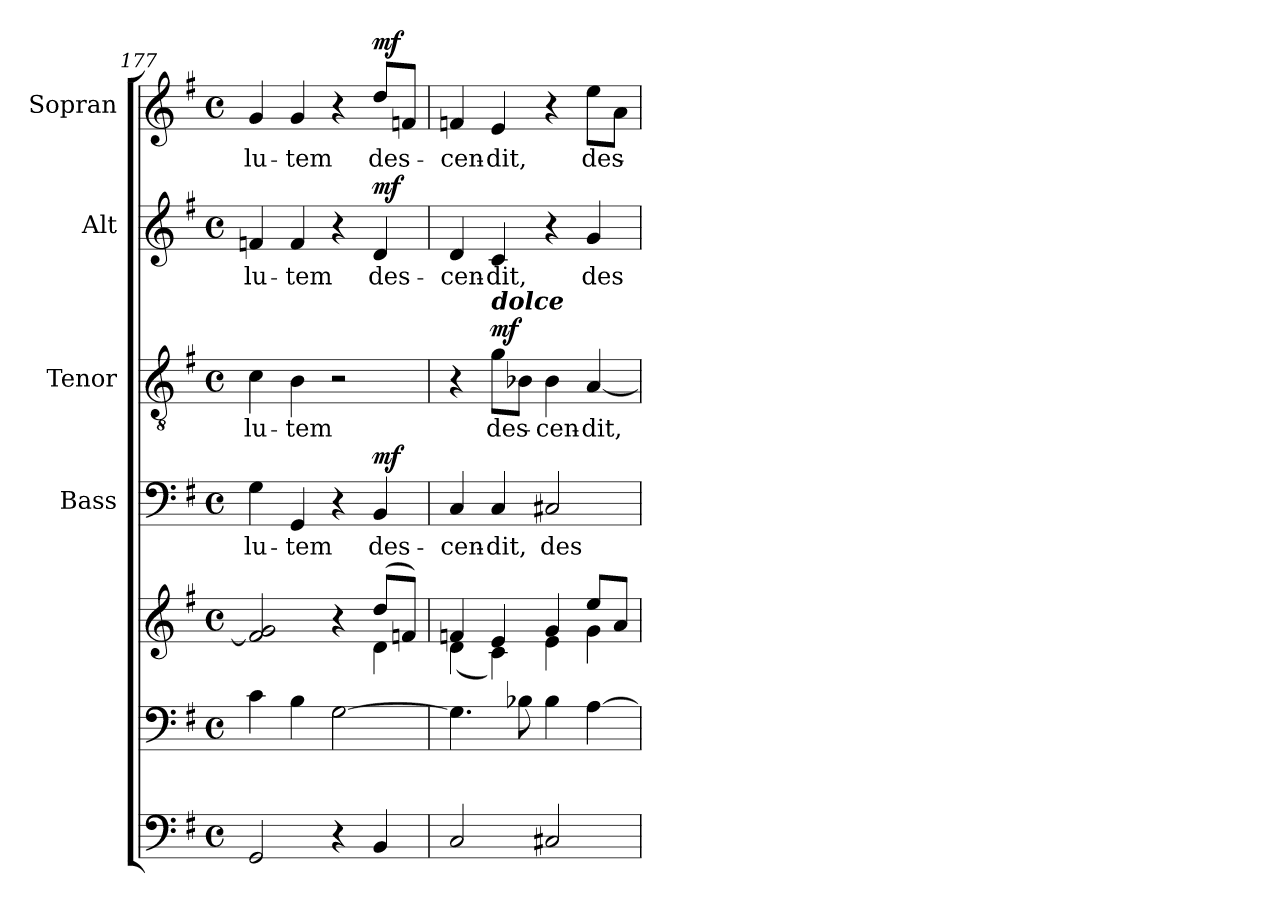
**kern	**kern	**kern	**kern	**text	**dynam	**kern	**text	**dynam	**kern	**text	**dynam	**kern	**text	**dynam
*part6	*part5	*part5	*part4	*part4	*part4	*part3	*part3	*part3	*part2	*part2	*part2	*part1	*part1	*part1
*staff7	*staff6	*staff5	*staff4	*staff4	*staff4	*staff3	*staff3	*staff3	*staff2	*staff2	*staff2	*staff1	*staff1	*staff1
*	*	*	*I"Bass	*	*	*I"Tenor	*	*	*I"Alt	*	*	*I"Sopran	*	*
*	*	*	*I'B.	*	*	*I'T.	*	*	*I'A.	*	*	*I'S.	*	*
*clefF4	*clefF4	*clefG2	*clefF4	*	*	*clefGv2	*	*	*clefG2	*	*	*clefG2	*	*
*ITrd7c12	*	*	*	*	*	*	*	*	*	*	*	*	*	*
*k[f#]	*k[f#]	*k[f#]	*k[f#]	*	*	*k[f#]	*	*	*k[f#]	*	*	*k[f#]	*	*
*G:	*G:	*G:	*G:	*	*	*G:	*	*	*G:	*	*	*G:	*	*
*M4/4	*M4/4	*M4/4	*M4/4	*	*	*M4/4	*	*	*M4/4	*	*	*M4/4	*	*
*met(c)	*met(c)	*met(c)	*met(c)	*	*	*met(c)	*	*	*met(c)	*	*	*met(c)	*	*
=177	=177	=177	=177	=177	=177	=177	=177	=177	=177	=177	=177	=177	=177	=177
*	*	*^	*	*	*	*	*	*	*	*	*	*	*	*
!	!	!	!	!	!LO:LY:b	!	!	!LO:LY:b	!	!	!LO:LY:b	!	!	!LO:LY:b	!
2GGG/	4c\	2f/] 2g/	2.ryy	4G\	-lu-	.	4c\	-lu-	.	4fn/	-lu-	.	4g/	-lu-	.
!	!	!	!	!	!LO:LY:b	!	!	!LO:LY:b	!	!	!LO:LY:b	!	!	!LO:LY:b	!
.	4B\	.	.	4GG/	-tem	.	4B\	-tem	.	4f/	-tem	.	4g/	-tem	.
4r	[2G\	4r	.	4r	.	.	2r	.	.	4r	.	.	4r	.	.
!	!	!	!	!	!LO:LY:b	!LO:DY:a	!	!	!	!	!LO:LY:b	!LO:DY:a	!	!LO:LY:b	!LO:DY:a
4BBB/	.	(>8dd/L	4d\	4BB/	des-	mf	.	.	.	4d/	des-	mf	8dd/L	des-	mf
.	.	8fn/J)	.	.	.	.	.	.	.	.	.	.	8fn/J	.	.
=178	=178	=178	=178	=178	=178	=178	=178	=178	=178	=178	=178	=178	=178	=178	=178
!	!	!	!	!	!LO:LY:b	!	!	!	!	!	!LO:LY:b	!	!	!LO:LY:b	!
2CC/	4.G\]	4fn/	(<4d\	4C/	-cen-	.	4r	.	.	4d/	-cen-	.	4fn/	-cen-	.
!	!	!	!	!	!	!	!LO:TX:a:Bi:t=dolce	!	!	!	!	!	!	!	!
!	!	!	!	!	!LO:LY:b	!	!	!LO:LY:b	!LO:DY:a	!	!LO:LY:b	!	!	!LO:LY:b	!
.	.	4e/	4c\)	4C/	-dit,	.	8g\L	des-	mf	4c/	-dit,	.	4e/	-dit,	.
.	8B-X\	.	.	.	.	.	8B-X\J	.	.	.	.	.	.	.	.
!	!	!	!	!	!LO:LY:b	!	!	!LO:LY:b	!	!	!	!	!	!	!
2CC#X/	4B-\	4g/	4e\	2C#X/	des-	.	4B-\	-cen-	.	4r	.	.	4r	.	.
!	!	!	!	!	!	!	!	!LO:LY:b	!	!	!LO:LY:b	!	!	!LO:LY:b	!
.	[4A\	8ee/L	4g\	.	.	.	[4A/	-dit,	.	4g/	des-	.	8ee\L	des-	.
.	.	8a/J	.	.	.	.	.	.	.	.	.	.	8a\J	.	.
*	*	*v	*v	*	*	*	*	*	*	*	*	*	*	*	*
=	=	=	=	=	=	=	=	=	=	=	=	=	=	=
*-	*-	*-	*-	*-	*-	*-	*-	*-	*-	*-	*-	*-	*-	*-
